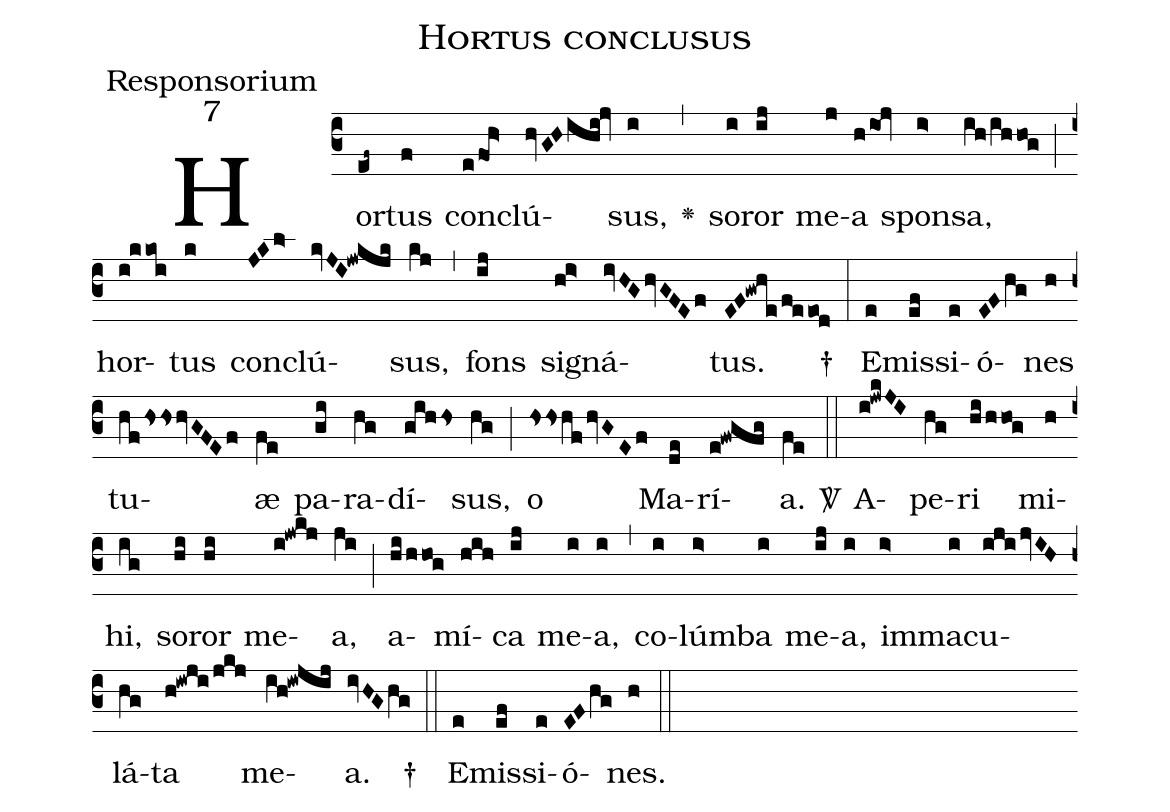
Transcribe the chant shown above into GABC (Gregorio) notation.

name:Hortus conclusus;
office-part:Responsorium;
mode:7;
%%
(c3)Hor(ef~)tus(f) con(efoh>)clú(hvGHihi!jv)sus,(i) <v>\greheightstar</v>(,) so(i)ror(ij) me(j)a(hioj) spon(i>)sa,(ih/ih/hog) (;) hor(i!kkoi)tus(k) con(JKl>)clú(kvJI!jwkjk)sus,(kj) (,) fons(ij) si(hi>)gná(ivHGhvGFEf)tus.(EF!gwhe/f!eeod) †(:) E(e)mis(ef)si(e)ó(EFhg)nes(h) tu(hfhshshvGFEf)æ(fe) pa(gi)ra(hg)dí(gihhs)sus,(hg) (;) o(hshshfhvGEf) Ma(de)rí(e!fwgfg)a.(fe)
<sp>V/</sp>(::) A(i!jwkJI)pe(hg)ri(hi/hhog) mi(h)hi,(ig) so(hi)ror(hi) me(i!jwkj)a,(ji) (;) a(hi/hhog)mí(hih)ca(ij) me(i)a,(i) (,) co(i)lúm(i>)ba(i) me(ij)a,(i) im(i>)ma(i)cu(iji/jvIH)lá(hg)ta(h!iwji/jkj) me(ih!iwjij)a.(ivHGhg) †(::) E(e)mis(ef)si(e)ó(EFhg)nes.(h) (::)
